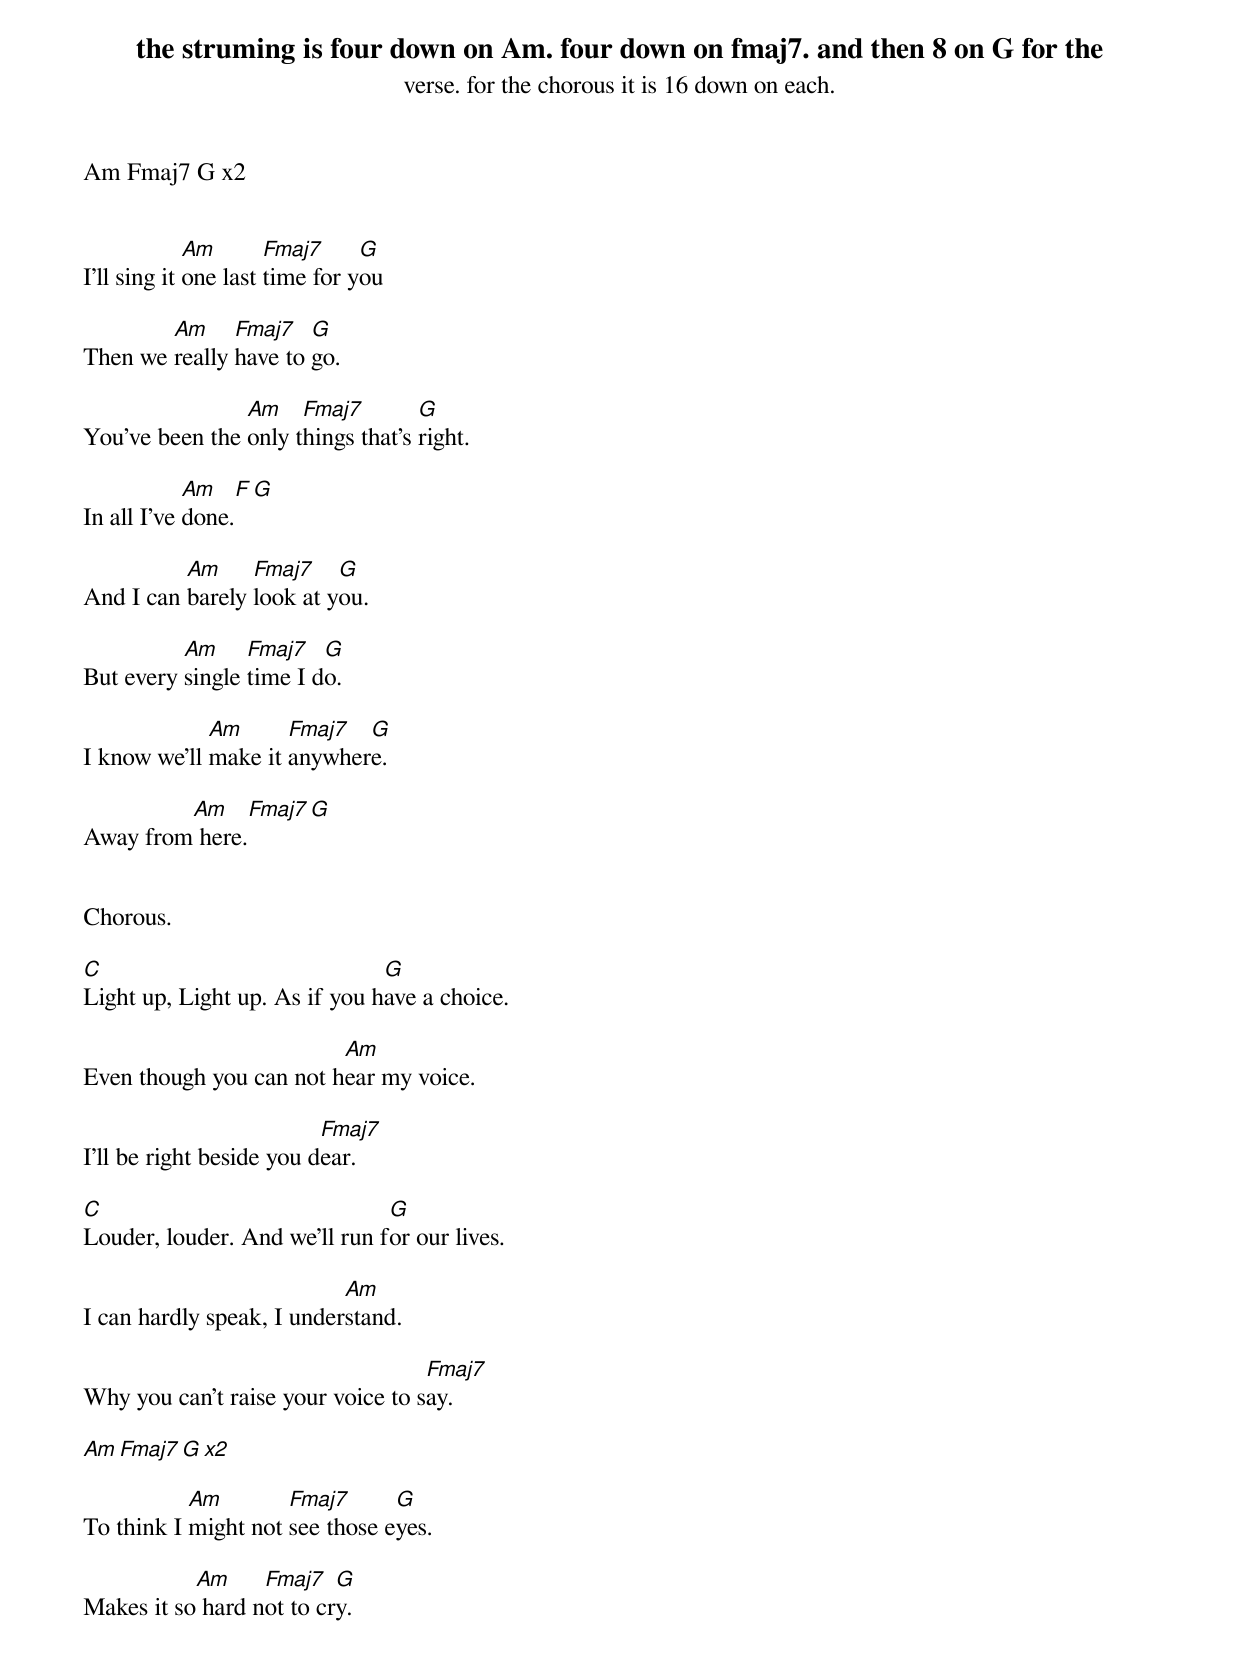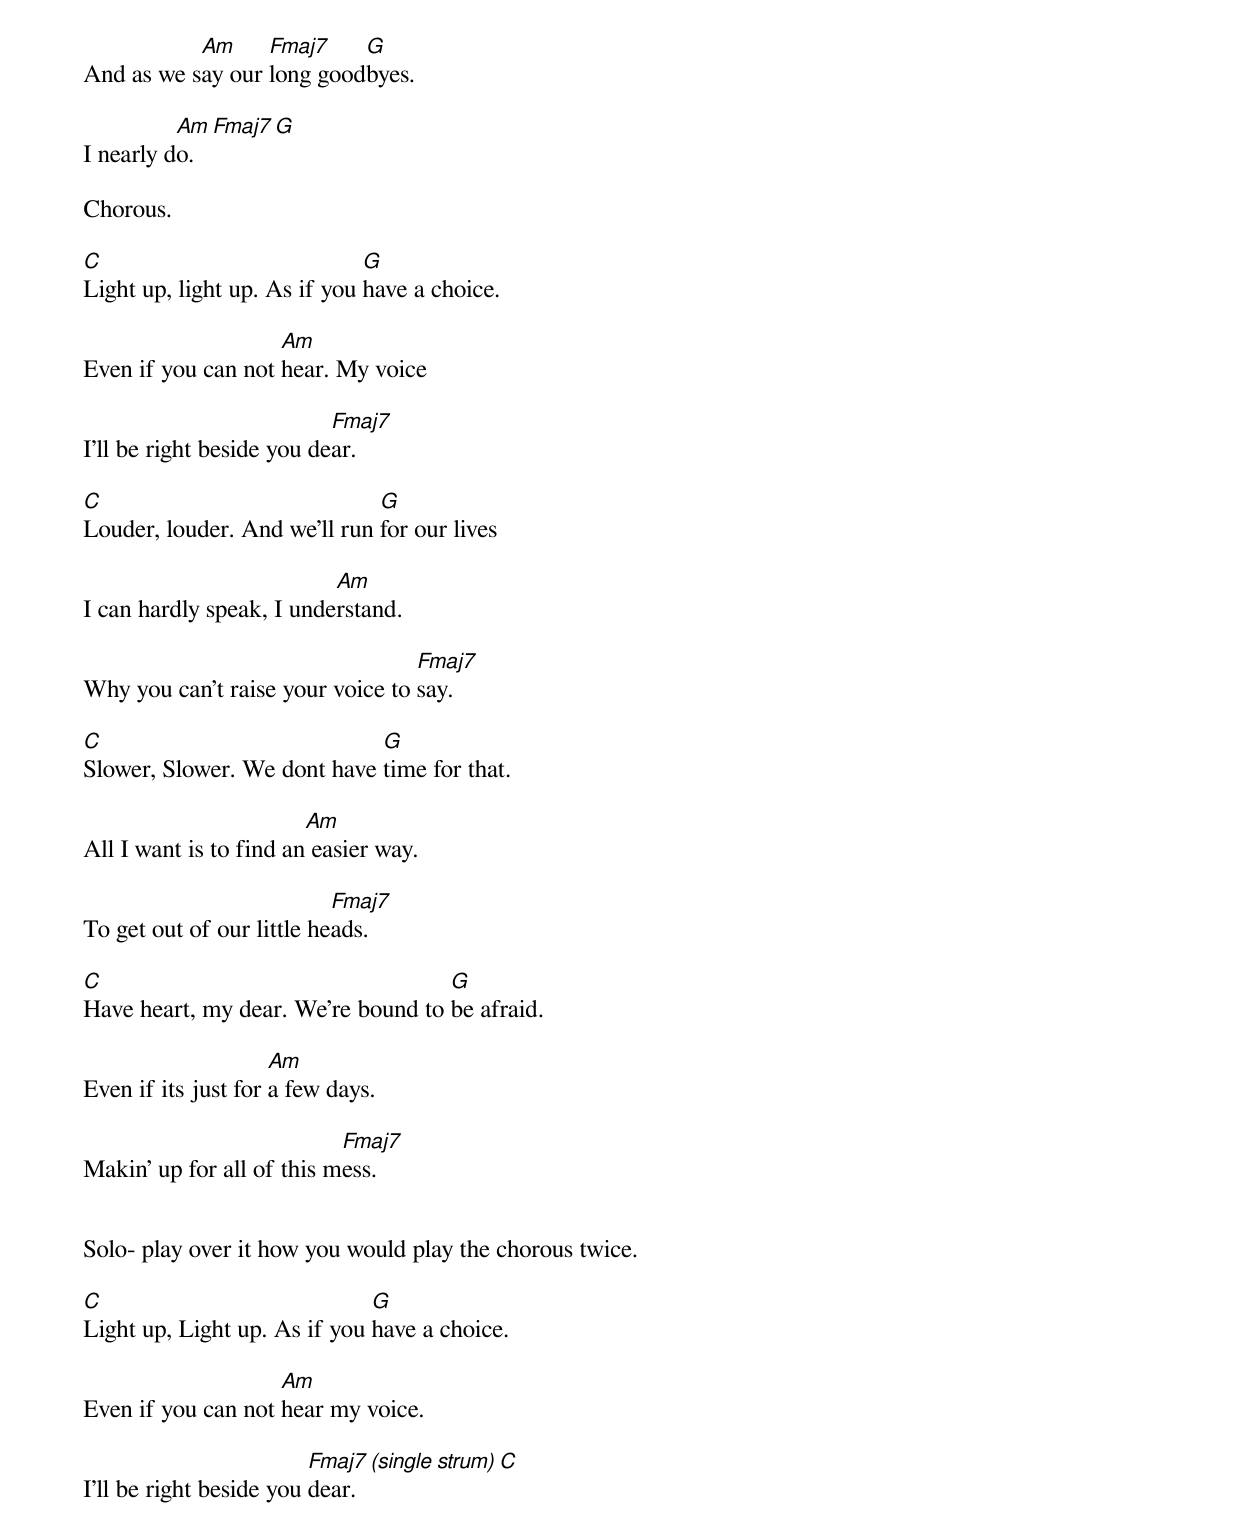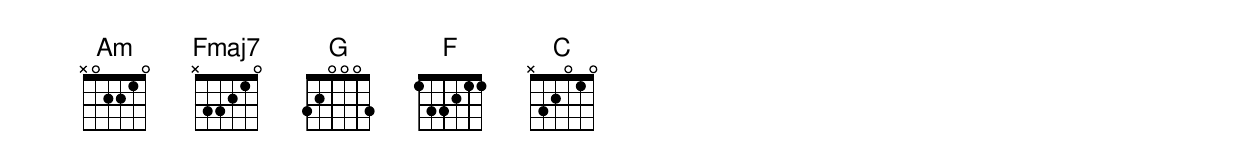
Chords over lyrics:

the struming is four down on Am. four down on fmaj7. and then 8 on G for the
verse. for the chorous it is 16 down on each.

Am Fmaj7 G x2


             Am       Fmaj7     G
I'll sing it one last time for you

        Am     Fmaj7   G
Then we really have to go.

                Am    Fmaj7        G
You've been the only things that's right.

            Am      Fmaj      G
In all I've done.

          Am     Fmaj7    G
And I can barely look at you.

          Am     Fmaj7   G
But every single time I do.

             Am      Fmaj7  G
I know we'll make it anywhere.

         Am    Fmaj7   G
Away from here.


Chorous.

C                              G
Light up, Light up. As if you have a choice.

                         Am
Even though you can not hear my voice.

                          Fmaj7
I'll be right beside you dear.

C                              G
Louder, louder. And we'll run for our lives.

                           Am
I can hardly speak, I understand.

                                   Fmaj7
Why you can't raise your voice to say.

Am    Fmaj7   G x2

           Am        Fmaj7      G
To think I might not see those eyes.

           Am     Fmaj7   G
Makes it so hard not to cry.

           Am     Fmaj7    G
And as we say our long goodbyes.

          Am    Fmaj7    G
I nearly do.

Chorous.

C                             G
Light up, light up. As if you have a choice.

                    Am
Even if you can not hear. My voice

                           Fmaj7
I'll be right beside you dear.

C                             G
Louder, louder. And we'll run for our lives

                          Am
I can hardly speak, I understand.

                                  Fmaj7
Why you can't raise your voice to say.

C                            G
Slower, Slower. We dont have time for that.

                        Am
All I want is to find an easier way.

                           Fmaj7
To get out of our little heads.

C                                   G
Have heart, my dear. We're bound to be afraid.

                     Am
Even if its just for a few days.

                           Fmaj7
Makin' up for all of this mess.


Solo- play over it how you would play the chorous twice.

C                             G
Light up, Light up. As if you have a choice.

                    Am
Even if you can not hear my voice.

                         Fmaj7              (single strum) C
I'll be right beside you dear.
